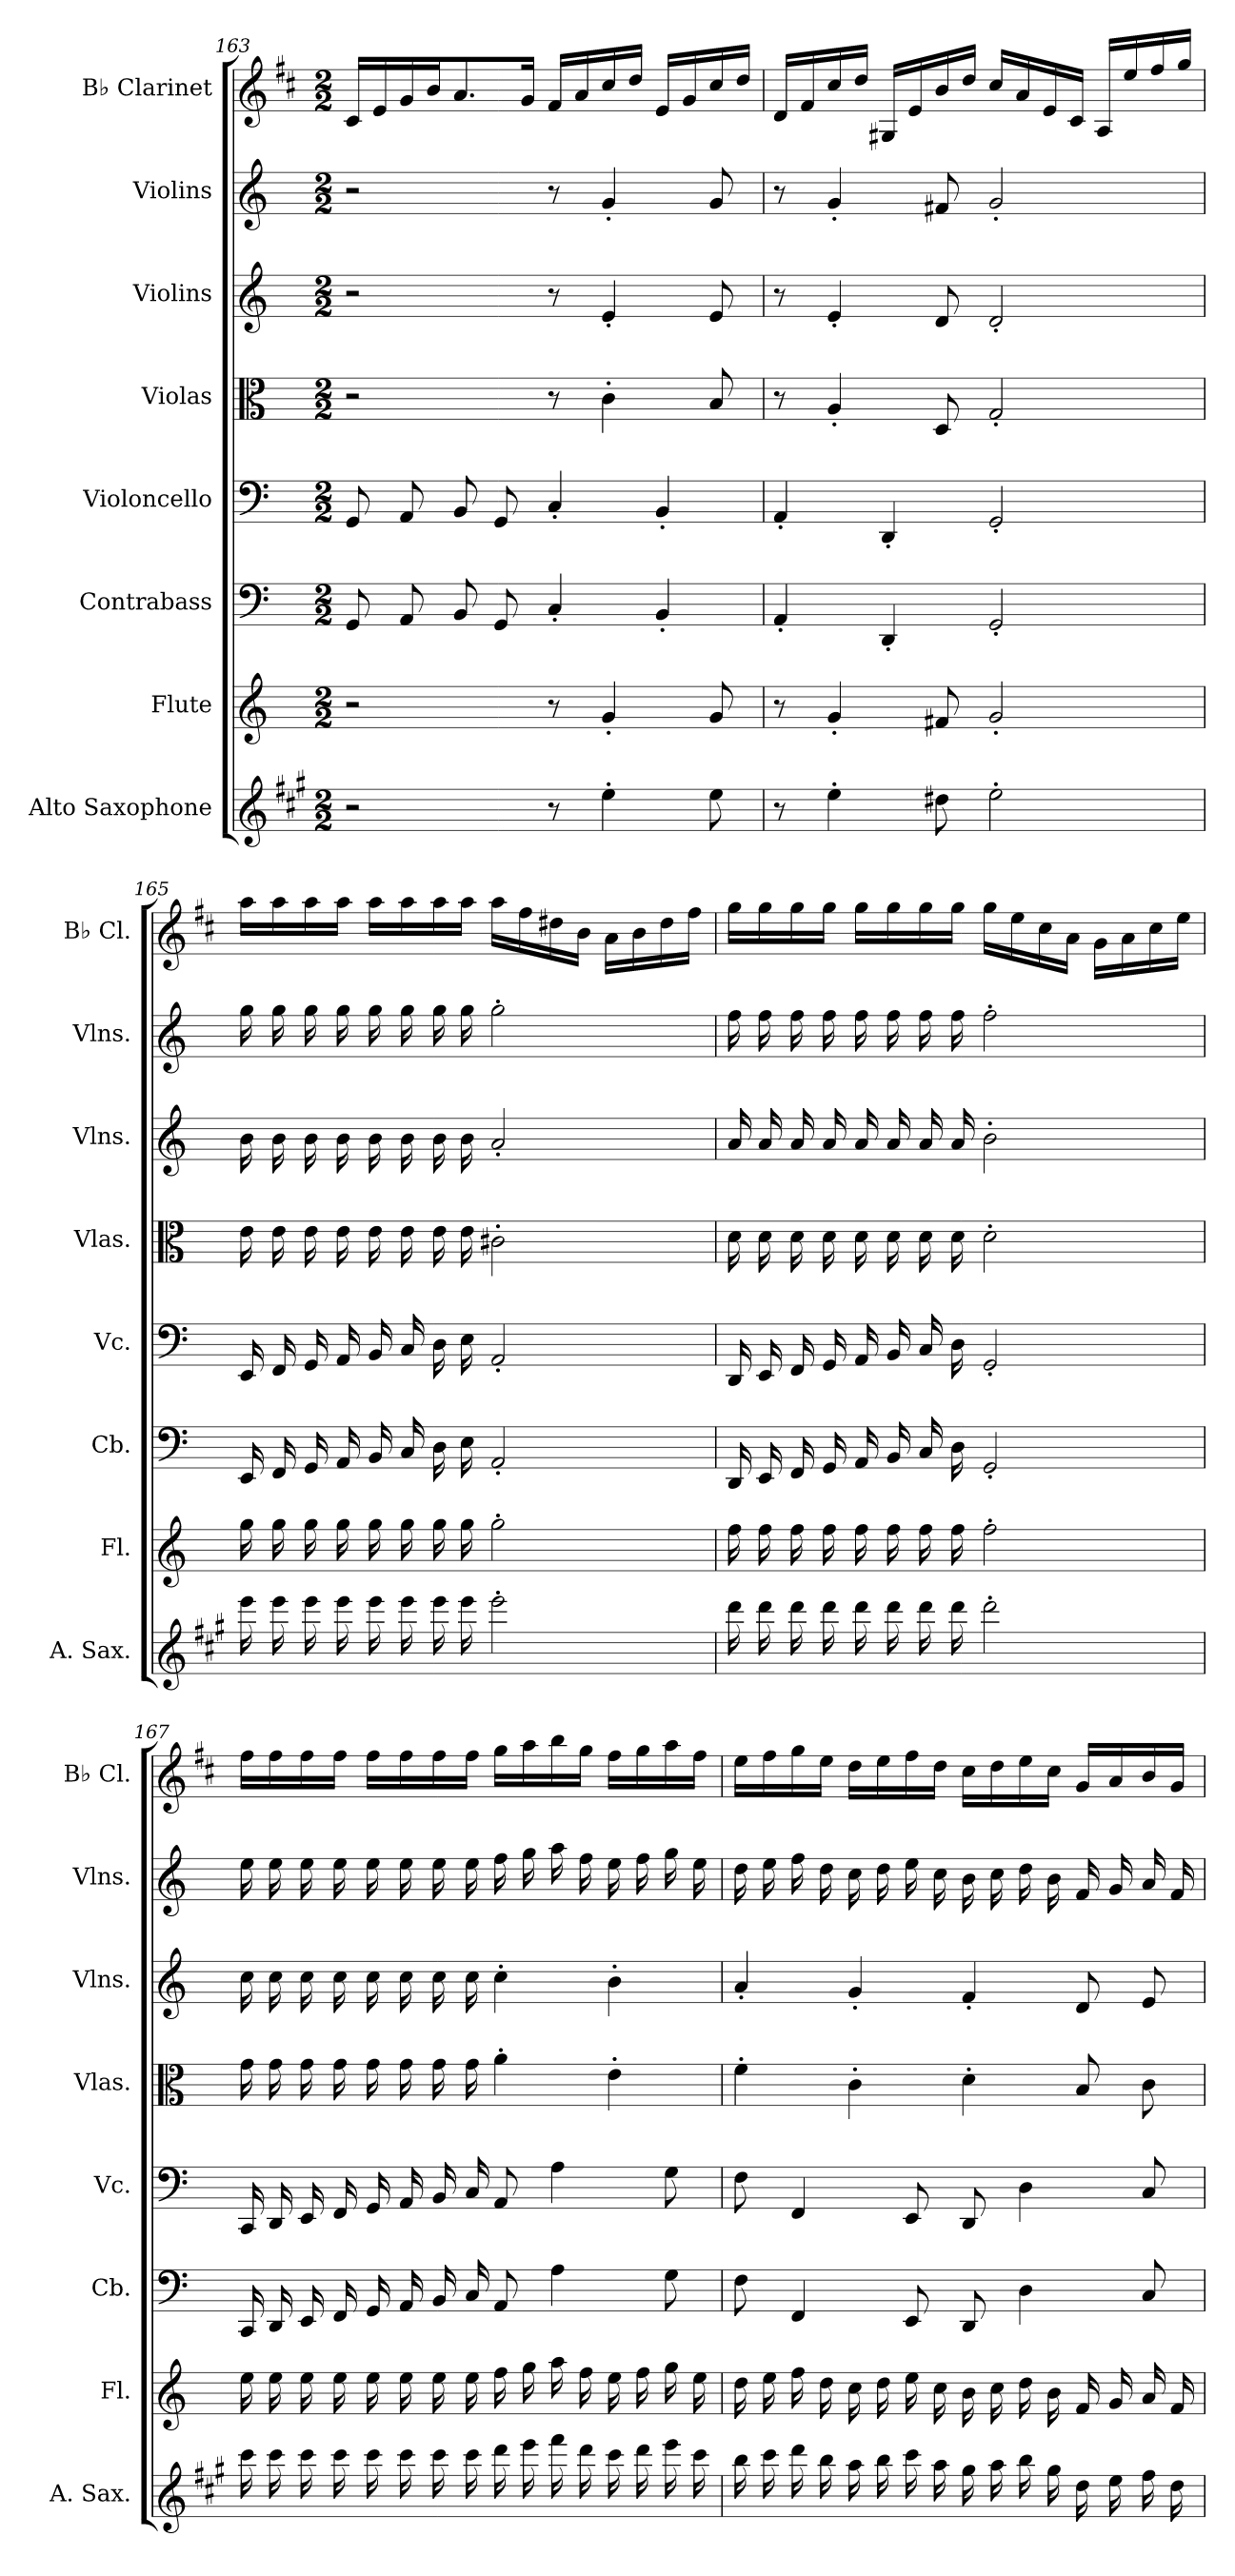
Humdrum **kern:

**kern	**kern	**kern	**kern	**kern	**kern	**kern	**kern
*part8	*part7	*part6	*part5	*part4	*part3	*part2	*part1
*staff8	*staff7	*staff6	*staff5	*staff4	*staff3	*staff2	*staff1
*I"Alto Saxophone	*I"Flute	*I"Contrabass	*I"Violoncello	*I"Violas	*I"Violins	*I"Violins	*I"B♭ Clarinet
*I'A. Sax.	*I'Fl.	*I'Cb.	*I'Vc.	*I'Vlas.	*I'Vlns.	*I'Vlns.	*I'B♭ Cl.
!!LO:LB:g=z
*clefG2	*clefG2	*clefF4	*clefF4	*clefC3	*clefG2	*clefG2	*clefG2
*ITrd5c9	*	*ITrd7c12	*	*	*	*	*ITrd1c2
*k[]	*k[]	*k[]	*k[]	*k[]	*k[]	*k[]	*k[]
*M2/2	*M2/2	*M2/2	*M2/2	*M2/2	*M2/2	*M2/2	*M2/2
=163	=163	=163	=163	=163	=163	=163	=163
2r	2r	8GGG/	8GG/	2r	2r	2r	16B/LL
.	.	.	.	.	.	.	16d/
.	.	8AAA/	8AA/	.	.	.	16f/
.	.	.	.	.	.	.	16a/J
.	.	8BBB/	8BB/	.	.	.	8.g/
.	.	8GGG/	8GG/	.	.	.	.
.	.	.	.	.	.	.	16f/Jk
8r	8r	4CC'/	4C'/	8r	8r	8r	16e/LL
.	.	.	.	.	.	.	16g/
4g'\	4g'/	.	.	4c'\	4e'/	4g'/	16b/
.	.	.	.	.	.	.	16cc/JJ
.	.	4BBB'/	4BB'/	.	.	.	16d/LL
.	.	.	.	.	.	.	16f/
8g\	8g/	.	.	8B/	8e/	8g/	16b/
.	.	.	.	.	.	.	16cc/JJ
=164	=164	=164	=164	=164	=164	=164	=164
8r	8r	4AAA'/	4AA'/	8r	8r	8r	16c/LL
.	.	.	.	.	.	.	16e/
4g'\	4g'/	.	.	4A'/	4e'/	4g'/	16b/
.	.	.	.	.	.	.	16cc/JJ
.	.	4DDD'/	4DD'/	.	.	.	16F#X/LL
.	.	.	.	.	.	.	16d/
8f#X\	8f#X/	.	.	8D/	8d/	8f#X/	16a/
.	.	.	.	.	.	.	16cc/JJ
2g'\	2g'/	2GGG'/	2GG'/	2G'/	2d'/	2g'/	16b/LL
.	.	.	.	.	.	.	16g/
.	.	.	.	.	.	.	16d/
.	.	.	.	.	.	.	16B/JJ
.	.	.	.	.	.	.	16G/LL
.	.	.	.	.	.	.	16dd/
.	.	.	.	.	.	.	16ee/
.	.	.	.	.	.	.	16ff/JJ
!!LO:LB:g=z
=165	=165	=165	=165	=165	=165	=165	=165
16gg\	16gg\	16EEE/	16EE/	16e\	16b\	16gg\	16gg\LL
16gg\	16gg\	16FFF/	16FF/	16e\	16b\	16gg\	16gg\
16gg\	16gg\	16GGG/	16GG/	16e\	16b\	16gg\	16gg\
16gg\	16gg\	16AAA/	16AA/	16e\	16b\	16gg\	16gg\JJ
16gg\	16gg\	16BBB/	16BB/	16e\	16b\	16gg\	16gg\LL
16gg\	16gg\	16CC/	16C/	16e\	16b\	16gg\	16gg\
16gg\	16gg\	16DD\	16D\	16e\	16b\	16gg\	16gg\
16gg\	16gg\	16EE\	16E\	16e\	16b\	16gg\	16gg\JJ
2gg'\	2gg'\	2AAA'/	2AA'/	2c#X'\	2a'/	2gg'\	16gg\LL
.	.	.	.	.	.	.	16ee\
.	.	.	.	.	.	.	16cc#X\
.	.	.	.	.	.	.	16a\JJ
.	.	.	.	.	.	.	16g\LL
.	.	.	.	.	.	.	16a\
.	.	.	.	.	.	.	16cc#\
.	.	.	.	.	.	.	16ee\JJ
=166	=166	=166	=166	=166	=166	=166	=166
16ff\	16ff\	16DDD/	16DD/	16d\	16a/	16ff\	16ff\LL
16ff\	16ff\	16EEE/	16EE/	16d\	16a/	16ff\	16ff\
16ff\	16ff\	16FFF/	16FF/	16d\	16a/	16ff\	16ff\
16ff\	16ff\	16GGG/	16GG/	16d\	16a/	16ff\	16ff\JJ
16ff\	16ff\	16AAA/	16AA/	16d\	16a/	16ff\	16ff\LL
16ff\	16ff\	16BBB/	16BB/	16d\	16a/	16ff\	16ff\
16ff\	16ff\	16CC/	16C/	16d\	16a/	16ff\	16ff\
16ff\	16ff\	16DD\	16D\	16d\	16a/	16ff\	16ff\JJ
2ff'\	2ff'\	2GGG'/	2GG'/	2d'\	2b'\	2ff'\	16ff\LL
.	.	.	.	.	.	.	16dd\
.	.	.	.	.	.	.	16b\
.	.	.	.	.	.	.	16g\JJ
.	.	.	.	.	.	.	16f\LL
.	.	.	.	.	.	.	16g\
.	.	.	.	.	.	.	16b\
.	.	.	.	.	.	.	16dd\JJ
!!LO:LB:g=z
=167	=167	=167	=167	=167	=167	=167	=167
16ee\	16ee\	16CCC/	16CC/	16g\	16cc\	16ee\	16ee\LL
16ee\	16ee\	16DDD/	16DD/	16g\	16cc\	16ee\	16ee\
16ee\	16ee\	16EEE/	16EE/	16g\	16cc\	16ee\	16ee\
16ee\	16ee\	16FFF/	16FF/	16g\	16cc\	16ee\	16ee\JJ
16ee\	16ee\	16GGG/	16GG/	16g\	16cc\	16ee\	16ee\LL
16ee\	16ee\	16AAA/	16AA/	16g\	16cc\	16ee\	16ee\
16ee\	16ee\	16BBB/	16BB/	16g\	16cc\	16ee\	16ee\
16ee\	16ee\	16CC/	16C/	16g\	16cc\	16ee\	16ee\JJ
16ff\	16ff\	8AAA/	8AA/	4a'\	4cc'\	16ff\	16ff\LL
16gg\	16gg\	.	.	.	.	16gg\	16gg\
16aa\	16aa\	4AA\	4A\	.	.	16aa\	16aa\
16ff\	16ff\	.	.	.	.	16ff\	16ff\JJ
16ee\	16ee\	.	.	4e'\	4b'\	16ee\	16ee\LL
16ff\	16ff\	.	.	.	.	16ff\	16ff\
16gg\	16gg\	8GG\	8G\	.	.	16gg\	16gg\
16ee\	16ee\	.	.	.	.	16ee\	16ee\JJ
=168	=168	=168	=168	=168	=168	=168	=168
16dd\	16dd\	8FF\	8F\	4f'\	4a'/	16dd\	16dd\LL
16ee\	16ee\	.	.	.	.	16ee\	16ee\
16ff\	16ff\	4FFF/	4FF/	.	.	16ff\	16ff\
16dd\	16dd\	.	.	.	.	16dd\	16dd\JJ
16cc\	16cc\	.	.	4c'\	4g'/	16cc\	16cc\LL
16dd\	16dd\	.	.	.	.	16dd\	16dd\
16ee\	16ee\	8EEE/	8EE/	.	.	16ee\	16ee\
16cc\	16cc\	.	.	.	.	16cc\	16cc\JJ
16b\	16b\	8DDD/	8DD/	4d'\	4f'/	16b\	16b\LL
16cc\	16cc\	.	.	.	.	16cc\	16cc\
16dd\	16dd\	4DD\	4D\	.	.	16dd\	16dd\
16b\	16b\	.	.	.	.	16b\	16b\JJ
16f\	16f/	.	.	8B/	8d/	16f/	16f/LL
16g\	16g/	.	.	.	.	16g/	16g/
16a\	16a/	8CC/	8C/	8c\	8e/	16a/	16a/
16f\	16f/	.	.	.	.	16f/	16f/JJ
=	=	=	=	=	=	=	=
*-	*-	*-	*-	*-	*-	*-	*-
